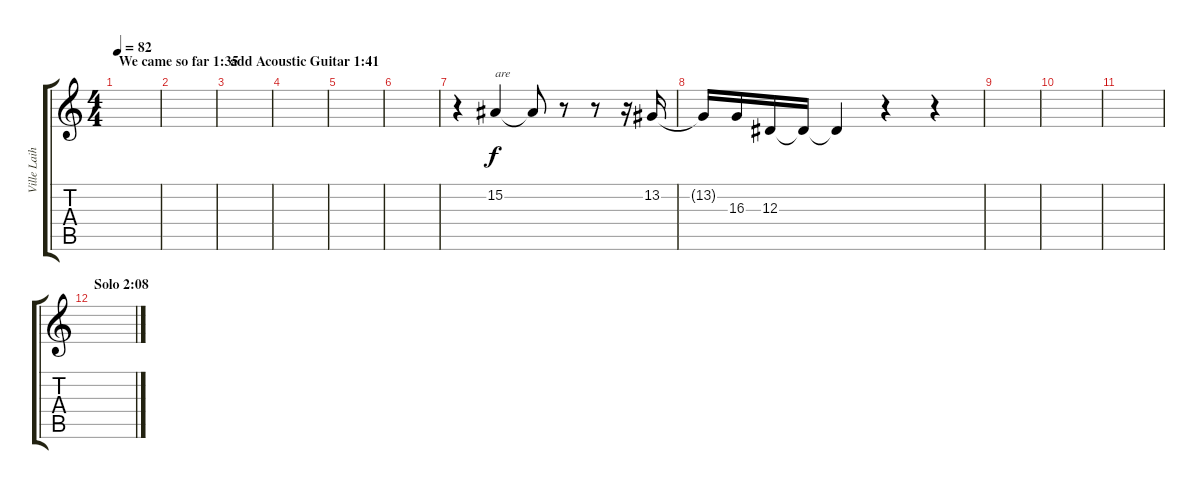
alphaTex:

\track ("Ville Laihiala (Voice Harmony)" "Ville Laih") {instrument oboe}
\staff {score tabs}
\tuning (C4 G3 Eb3 Bb2 F2 C2) {hide}
\ts (4 4)
\section ("" "We came so far 1:35")
\tempo 82
\clef g2
\ks c
|
|
\section ("" "add Acoustic Guitar 1:41")
|
|
|
|
r.4 15.2.4{txt "are"} 15.2{t}.8 r.8 r.8 r.16 13.2.16 |
13.2{t}.16 16.3.16 12.3.16 12.3{t}.16 12.3{t}.4 r.4 r.4 |
|
|
|
\section ("" "Solo 2:08")
